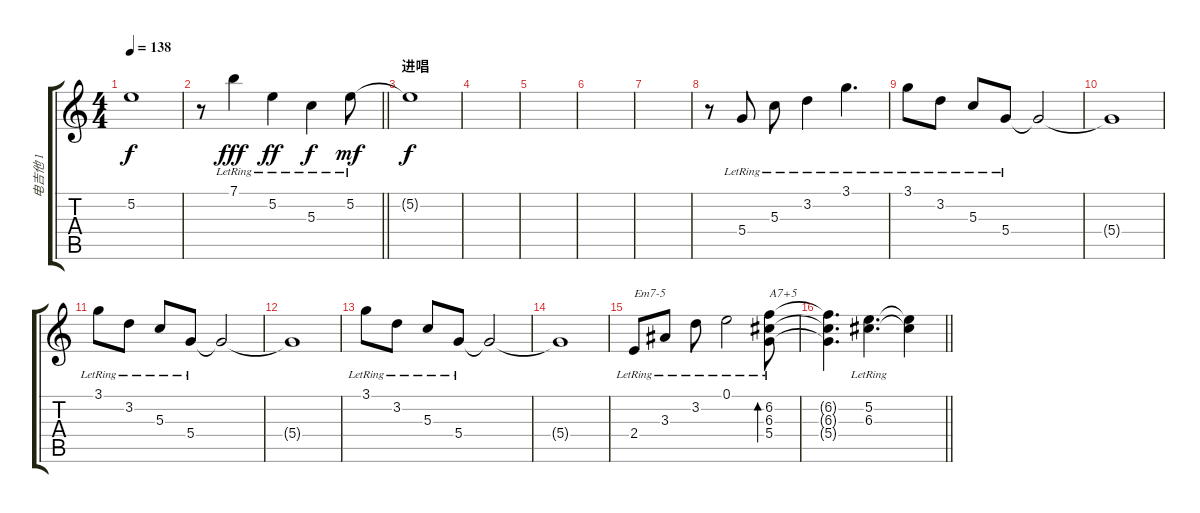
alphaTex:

\track ("电吉他 1" "电吉他 1") {instrument electricguitarclean}
\staff {score tabs}
\tuning (E4 B3 G3 D3 A2 E2) {hide}
\ts (4 4)
\tempo 138
\clef g2
\ks c
5.2{t}.1{dy f} |
\barLineRight lightlight
r.8 7.1{lr}.4{dy fff} 5.2{lr}.4{dy ff} 5.3{lr}.4{dy f} 5.2{lr}.8{dy mf} |
\section ("" "进唱")
5.2{t}.1{dy f} |
|
|
|
|
r.8{volume 11} 5.4{lr}.8 5.3{lr}.8 3.2{lr}.4 3.1{lr}.4{d} |
3.1{lr}.8 3.2{lr}.8 5.3{lr}.8 5.4{lr}.8 5.4{t}.2 |
5.4{t}.1 |
3.1{lr}.8 3.2{lr}.8 5.3{lr}.8 5.4{lr}.8 5.4{t}.2 |
5.4{t}.1 |
3.1{lr}.8 3.2{lr}.8 5.3{lr}.8 5.4{lr}.8 5.4{t}.2 |
5.4{t}.1 |
2.4{lr}.8{txt "Em7-5"} 3.3{lr}.8 3.2{lr}.8 0.1{lr}.2 (6.2{lr} 6.3{lr} 5.4{lr}).8{bd 240 txt "A7+5"} |
\barLineRight lightlight
(6.2{t} 6.3{t} 5.4{t}).4{d} (5.2{lr} 6.3{lr}).4{d} (5.2{t} 6.3{t}).4
